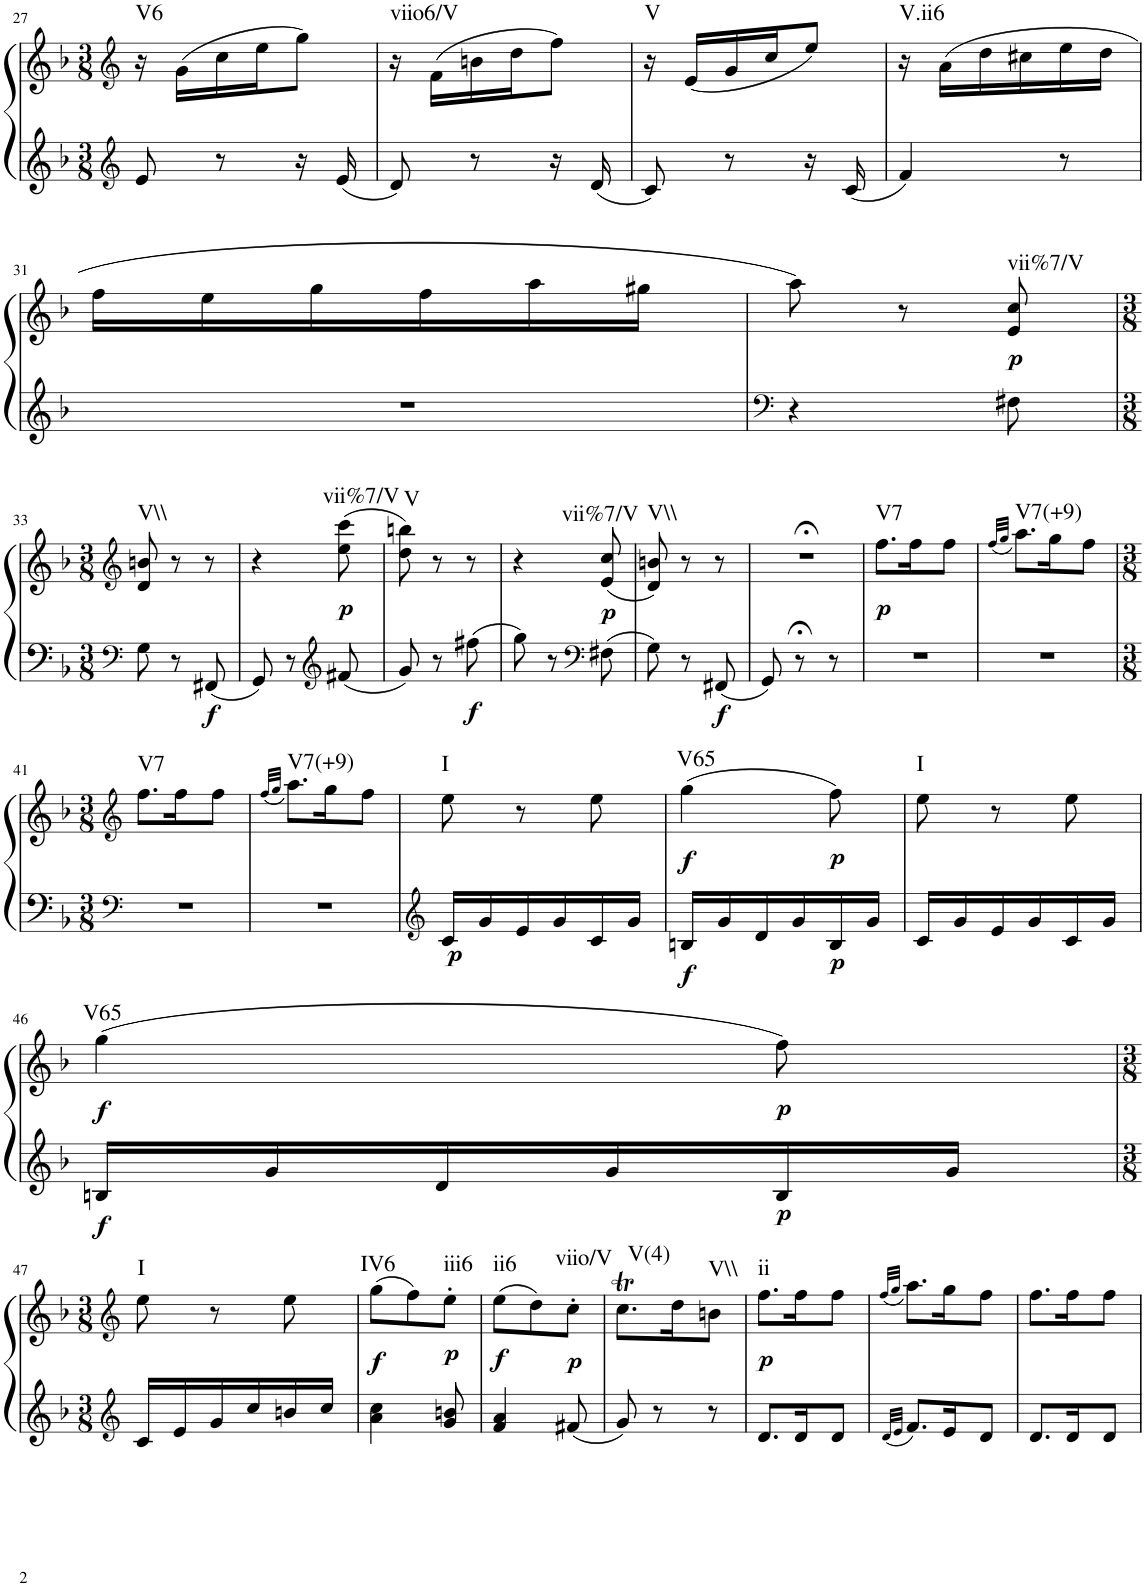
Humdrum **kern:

**kern	**kern	**dynam	**harte
*part1	*part1	*part1	*part1
*staff2	*staff1	*staff1/2	*
*I"Klavier linke Hand	*	*	*
!!LO:PB:g=z
*clefG2	*clefG2	*	*
*k[b-]	*k[b-]	*	*
*M3/8	*M3/8	*	*
=27	=27	=27	=27
!	!	!	!LO:H:kt=V6
8e/	16r	.	N
.	(16g\LL	.	.
8r	16cc\	.	.
.	16ee\J	.	.
16r	8gg\J)	.	.
16e/	.	.	.
=28	=28	=28	=28
!	!	!	!LO:H:kt=viio6/V
8d/	16r	.	N
.	(16f\LL	.	.
8r	16bn\	.	.
.	16dd\J	.	.
16r	8ff\J)	.	.
16d/	.	.	.
=29	=29	=29	=29
!	!	!	!LO:H:kt=V
8c/	16r	.	N
.	(16e/LL	.	.
8r	16g/	.	.
.	16cc/J	.	.
16r	8ee/J)	.	.
16c/	.	.	.
=30	=30	=30	=30
!	!	!	!LO:H:kt=V.ii6
4f/	16r	.	N
.	(16a\LL	.	.
.	16dd\	.	.
.	16cc#X\	.	.
8r	16ee\	.	.
.	16dd\JJ	.	.
!!LO:LB:g=z
=31	=31	=31	=31
4.r	16ff\LL	.	.
.	16ee\	.	.
.	16gg\	.	.
.	16ff\	.	.
.	16aa\	.	.
.	16gg#X\JJ	.	.
=32	=32	=32	=32
*clefF4	*	*	*
4r	8aa\)	.	.
.	8r	.	.
!	!	!LO:DY:b	!LO:H:kt=vii%7/V
8F#X\	8e/ 8cc/	p	N
!!LO:LB:g=z
=33	=33	=33	=33
*clefF4	*clefG2	*	*
*M3/8	*M3/8	*	*
!	!	!	!LO:H:kt=V\\
8G\	8d/ 8bn/	.	N
8r	8r	.	.
!	!	!LO:DY:b=2	!
8FF#X/	8r	f	.
=34	=34	=34	=34
8GG/	4r	.	.
8r	.	.	.
*clefG2	*	*	*
!	!	!LO:DY:b	!LO:H:kt=vii%7/V
8f#X/	(8ee\ 8ccc\	p	N
=35	=35	=35	=35
!	!	!	!LO:H:kt=V
8g/	8dd\ 8bbn\)	.	N
8r	8r	.	.
!	!	!LO:DY:b=2	!
8ff#X\	8r	f	.
=36	=36	=36	=36
8gg\	4r	.	.
8r	.	.	.
*clefF4	*	*	*
!	!	!LO:DY:b	!LO:H:kt=vii%7/V
8F#X\	(8e/ 8cc/	p	N
=37	=37	=37	=37
!	!	!	!LO:H:kt=V\\
8G\	8d/ 8bn/)	.	N
8r	8r	.	.
!	!	!LO:DY:b=2	!
8FF#X/	8r	f	.
=38	=38	=38	=38
8GG/	4.r;<	.	.
8r;<	.	.	.
8r	.	.	.
=39	=39	=39	=39
!	!	!LO:DY:b	!LO:H:kt=V7
4.r	8.ff\L	p	N
.	16ff\K	.	.
.	8ff\J	.	.
=40	=40	=40	=40
.	(32qff/LLL	.	.
.	32qgg/JJJ	.	.
!	!	!	!LO:H:kt=V7(+9)
4.r	8.aa\L)	.	N
.	16gg\K	.	.
.	8ff\J	.	.
!!LO:LB:g=z
=41	=41	=41	=41
*clefF4	*clefG2	*	*
*M3/8	*M3/8	*	*
!	!	!	!LO:H:kt=V7
4.r	8.ff\L	.	N
.	16ff\K	.	.
.	8ff\J	.	.
=42	=42	=42	=42
.	(32qff/LLL	.	.
.	32qgg/JJJ	.	.
!	!	!	!LO:H:kt=V7(+9)
4.r	8.aa\L)	.	N
.	16gg\K	.	.
.	8ff\J	.	.
=43	=43	=43	=43
*clefG2	*	*	*
!	!	!LO:DY:b=2	!LO:H:kt=I
16c/LL	8ee\	p	N
16g/	.	.	.
16e/	8r	.	.
16g/	.	.	.
16c/	8ee\	.	.
16g/JJ	.	.	.
=44	=44	=44	=44
!	!	!LO:DY:b=2	!
!	!	!LO:DY:n=1:b	!LO:H:kt=V65
16Bn/LL	(4gg\	f f	N
16g/	.	.	.
16d/	.	.	.
16g/	.	.	.
!	!	!LO:DY:n=2:b=2	!
!	!	!LO:DY:n=3:b	!
16B/	8ff\)	p p	.
16g/JJ	.	.	.
=45	=45	=45	=45
!	!	!	!LO:H:kt=I
16c/LL	8ee\	.	N
16g/	.	.	.
16e/	8r	.	.
16g/	.	.	.
16c/	8ee\	.	.
16g/JJ	.	.	.
!!LO:LB:g=z
=46	=46	=46	=46
!	!	!LO:DY:b=2	!
!	!	!LO:DY:n=1:b	!LO:H:kt=V65
16Bn/LL	(4gg\	f f	N
16g/	.	.	.
16d/	.	.	.
16g/	.	.	.
!	!	!LO:DY:n=2:b=2	!
!	!	!LO:DY:n=3:b	!
16B/	8ff\)	p p	.
16g/JJ	.	.	.
!!LO:LB:g=z
=47	=47	=47	=47
*clefG2	*clefG2	*	*
*M3/8	*M3/8	*	*
!	!	!	!LO:H:kt=I
16c/LL	8ee\	.	N
16e/	.	.	.
16g/	8r	.	.
16cc/	.	.	.
16bn/	8ee\	.	.
16cc/JJ	.	.	.
=48	=48	=48	=48
!	!	!LO:DY:b	!LO:H:kt=IV6
4a\ 4cc\	(8gg\L	f	N
.	8ff\)	.	.
!	!	!LO:DY:b	!LO:H:kt=iii6
8g/ 8bn/	8ee'\J	p	N
=49	=49	=49	=49
!	!	!LO:DY:b	!LO:H:kt=ii6
4f/ 4a/	(8ee\L	f	N
.	8dd\)	.	.
!	!	!LO:DY:b	!LO:H:kt=viio/V
8f#X/	8cc'\J	p	N
=50	=50	=50	=50
!	!	!	!LO:H:kt=V(4)
8g/	8.ccT\L	.	N
8r	.	.	.
.	16dd\K	.	.
!	!	!	!LO:H:kt=V\\
8r	8bn\J	.	N
=51	=51	=51	=51
!	!	!LO:DY:b	!LO:H:kt=ii
8.d/L	8.ff\L	p	N
16d/K	16ff\K	.	.
8d/J	8ff\J	.	.
=52	=52	=52	=52
32qd/LLL	(32qff/LLL	.	.
32qe/JJJ	32qgg/JJJ	.	.
8.f/L	8.aa\L)	.	.
16e/K	16gg\K	.	.
8d/J	8ff\J	.	.
=53	=53	=53	=53
8.d/L	8.ff\L	.	.
16d/K	16ff\K	.	.
8d/J	8ff\J	.	.
=	=	=	=
*-	*-	*-	*-
